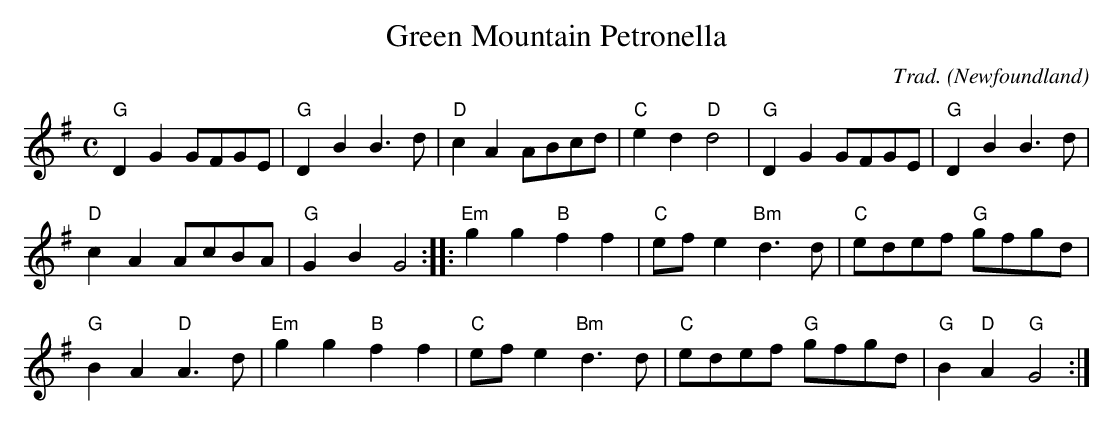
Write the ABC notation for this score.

X:1
T:Green Mountain Petronella
C: Trad.
O: Newfoundland
K: G
M: C
L: 1/4
"G" D G G/F/G/E/ | "G" D B B>d | "D" c A A/B/c/d/ | "C" e d "D" d2 |\
"G" D G G/F/G/E/ | "G" D B B>d |
"D" c A A/c/B/A/ | "G" G B G2 :|\
|: "Em" g g "B" f f | "C" e/f/ e "Bm" d>d | "C" e/d/e/f/ "G" g/f/g/d/ |
"G" B A "D" A>d | "Em" g g "B" f f | "C" e/f/ e "Bm" d>d |\
"C" e/d/e/f/ "G" g/f/g/d/ | "G" B "D" A "G" G2 :|
